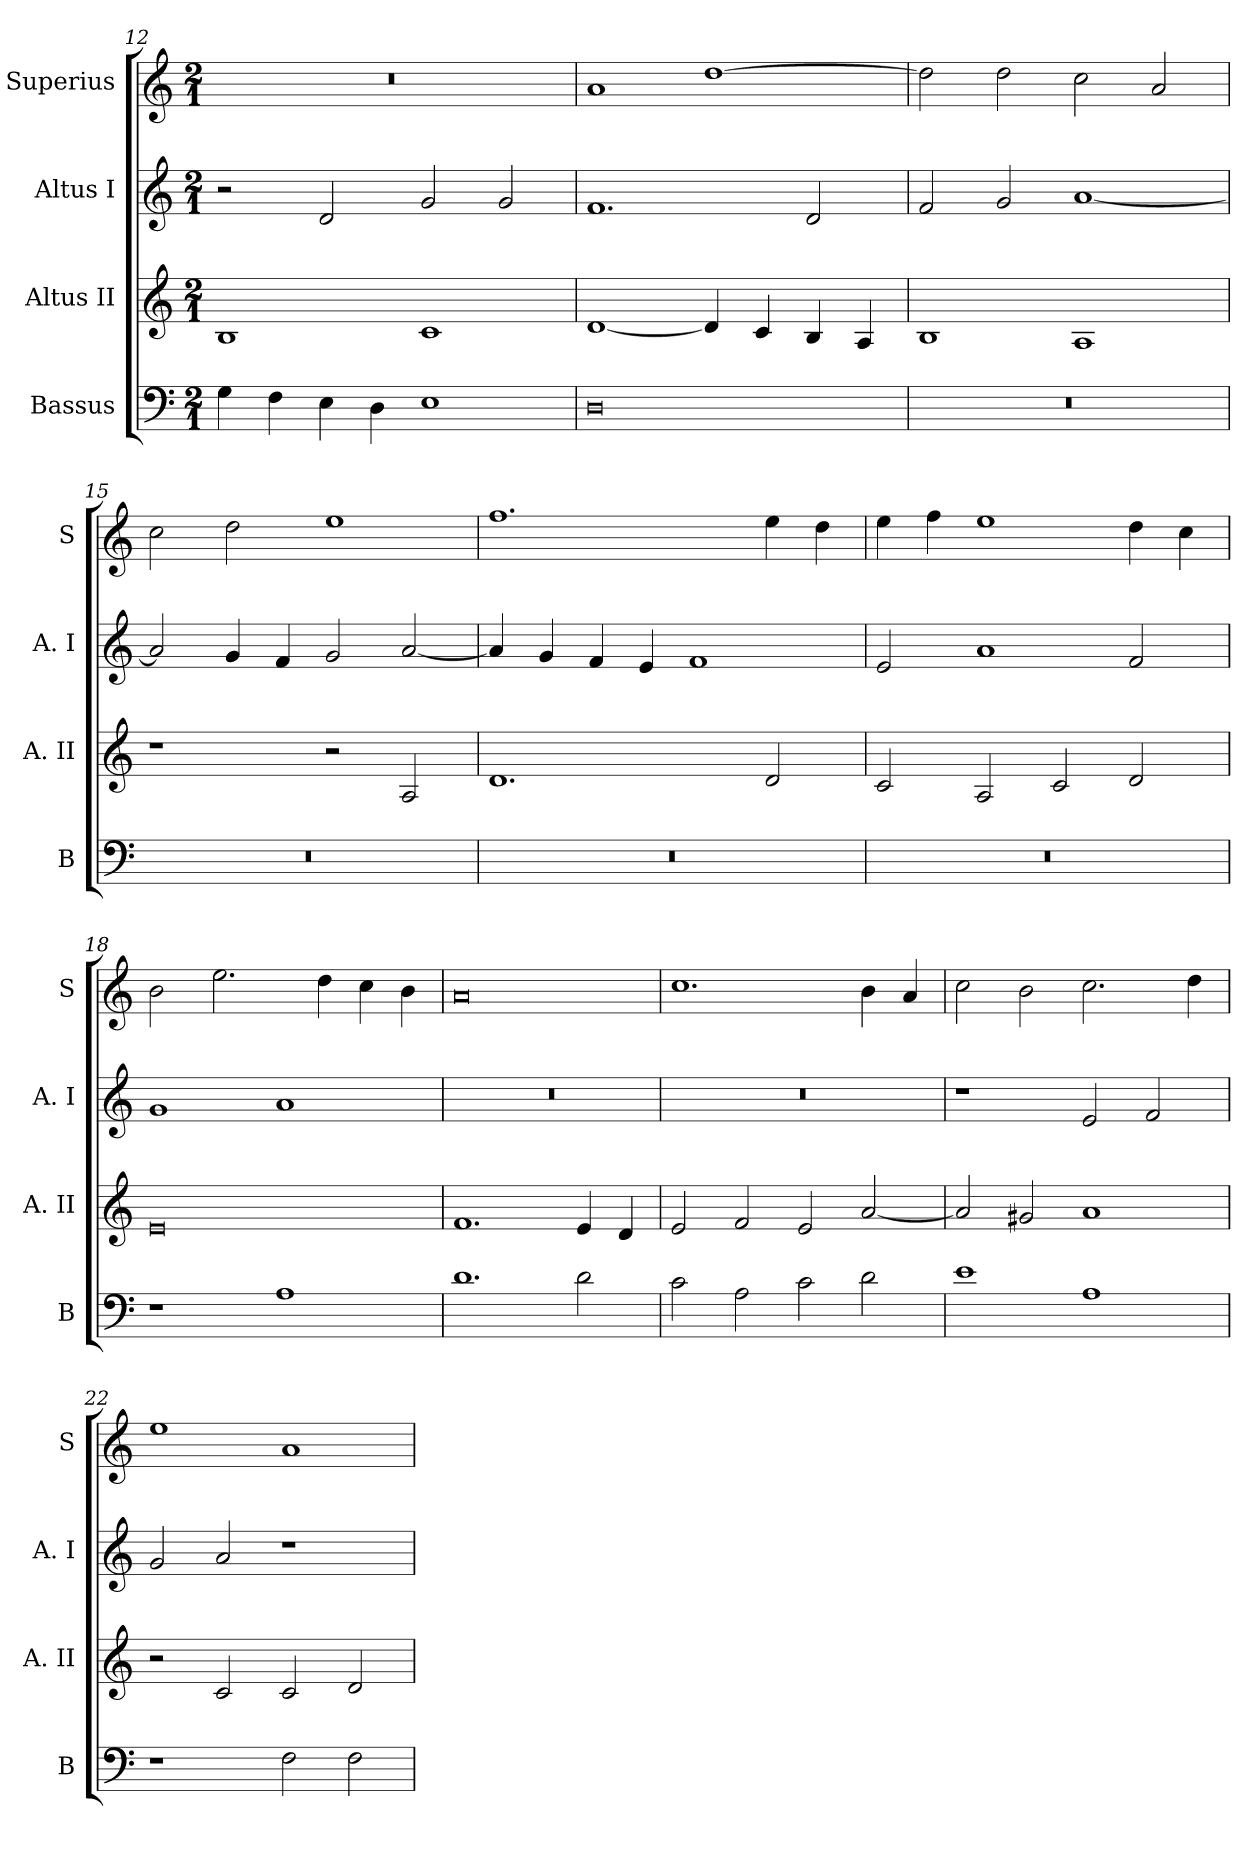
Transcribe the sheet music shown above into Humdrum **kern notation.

**kern	**kern	**kern	**kern
*part4	*part3	*part2	*part1
*staff4	*staff3	*staff2	*staff1
*I"Bassus	*I"Altus II	*I"Altus I	*I"Superius
*I'B	*I'A. II	*I'A. I	*I'S
*clefF4	*clefG2	*clefG2	*clefG2
*k[]	*k[]	*k[]	*k[]
*C:	*C:	*C:	*C:
*M2/1	*M2/1	*M2/1	*M2/1
=12	=12	=12	=12
4G	1B	2r	0r
4F	.	.	.
4E	.	2d	.
4D	.	.	.
1E	1c	2g	.
.	.	2g	.
=13	=13	=13	=13
0D	[1d	1.f	1a
.	4d]	.	[1dd
.	4c	.	.
.	4B	2d	.
.	4A	.	.
=14	=14	=14	=14
0r	1B	2f	2dd]
.	.	2g	2dd
.	1A	[1a	2cc
.	.	.	2a
=15	=15	=15	=15
0r	1r	2a]	2cc
.	.	4g	2dd
.	.	4f	.
.	2r	2g	1ee
.	2A	[2a	.
=16	=16	=16	=16
0r	1.d	4a]	1.ff
.	.	4g	.
.	.	4f	.
.	.	4e	.
.	.	1f	.
.	2d	.	4ee
.	.	.	4dd
=17	=17	=17	=17
0r	2c	2e	4ee
.	.	.	4ff
.	2A	1a	1ee
.	2c	.	.
.	2d	2f	4dd
.	.	.	4cc
=18	=18	=18	=18
1r	0e	1g	2b
.	.	.	2.ee
1A	.	1a	.
.	.	.	4dd
.	.	.	4cc
.	.	.	4b
=19	=19	=19	=19
1.d	1.f	0r	0a
2d	4e	.	.
.	4d	.	.
=20	=20	=20	=20
2c	2e	0r	1.cc
2A	2f	.	.
2c	2e	.	.
2d	[2a	.	4b
.	.	.	4a
=21	=21	=21	=21
1e	2a]	1r	2cc
.	2g#X	.	2b
1A	1a	2e	2.cc
.	.	2f	.
.	.	.	4dd
=22	=22	=22	=22
1r	2r	2g	1ee
.	2c	2a	.
2F	2c	1r	1a
2F	2d	.	.
=	=	=	=
*-	*-	*-	*-
